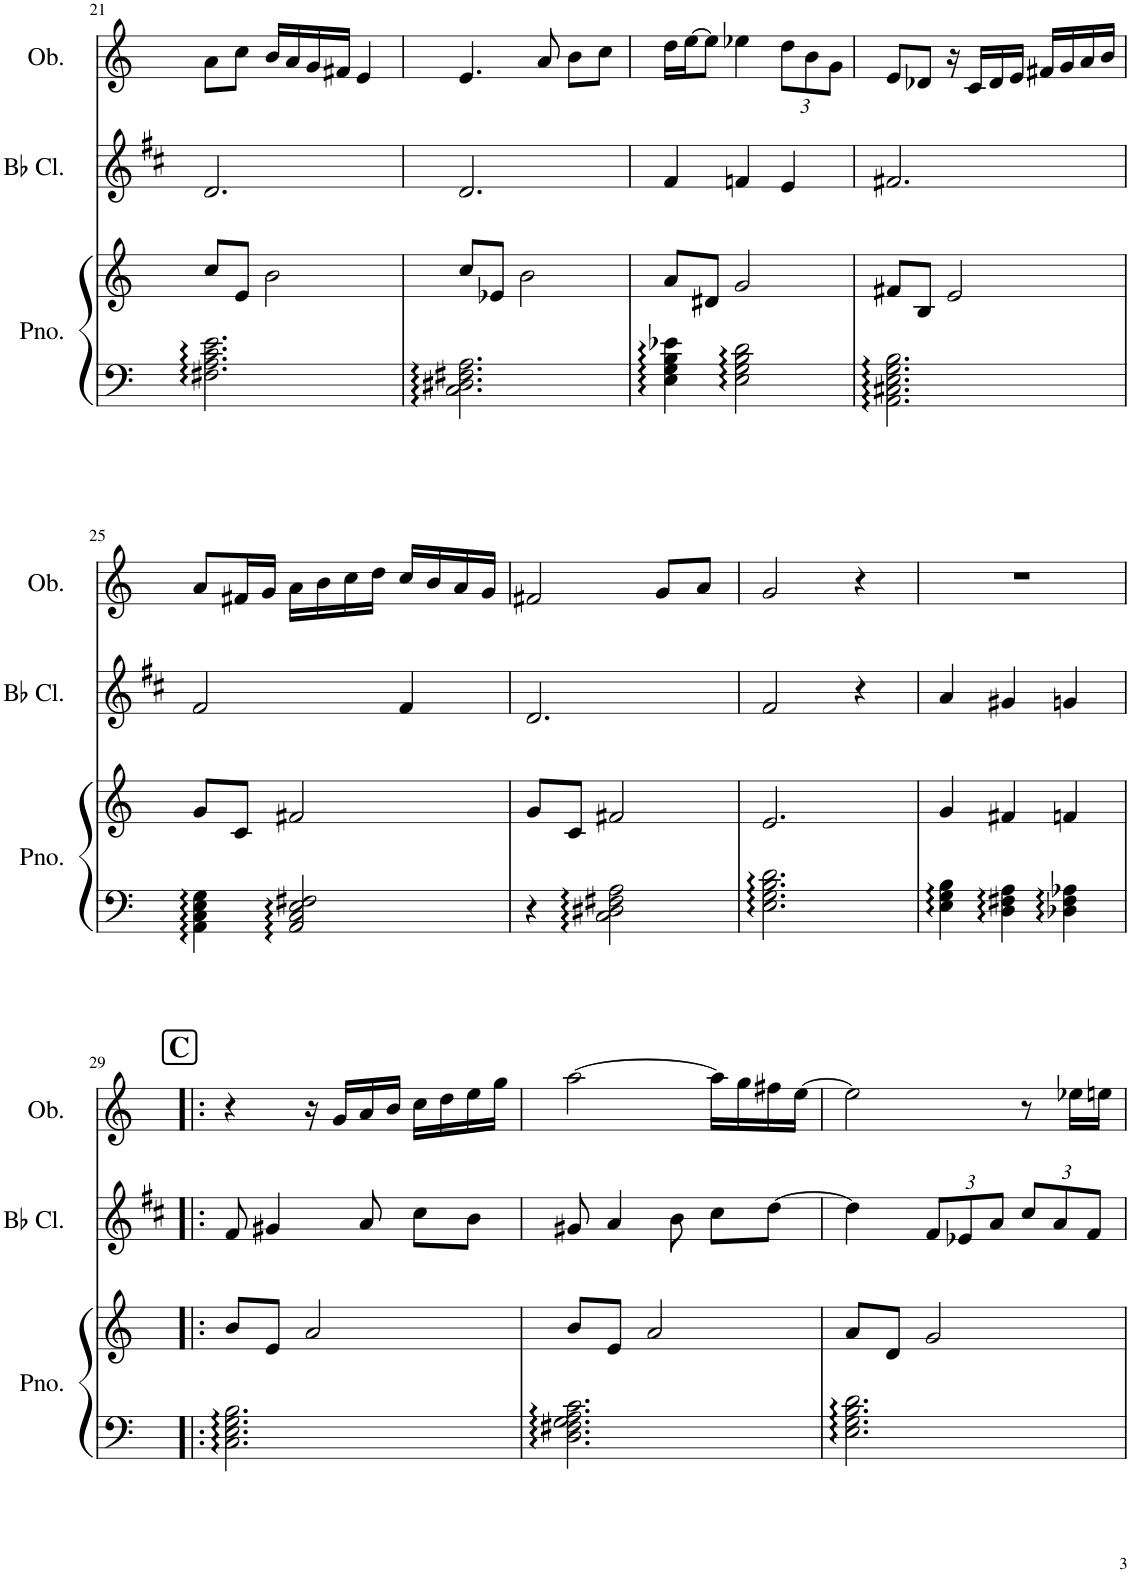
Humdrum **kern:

**kern	**kern	**kern	**kern
*part3	*part3	*part2	*part1
*staff4	*staff3	*staff2	*staff1
*I"Piano	*	*I"Bb Clarinet	*I"Oboe
*I'Pno.	*	*I'Bb Cl.	*I'Ob.
!!LO:PB:g=z
*clefF4	*clefG2	*clefG2	*clefG2
*	*	*Trd1c2	*
*k[]	*k[]	*k[f#c#]	*k[]
*M3/4	*M3/4	*M3/4	*M3/4
=21	=21	=21	=21
2.F#X\ 2.A\ 2.c\ 2.e\	8cc/L	2.d/	8a\L
.	8e/J	.	8cc\J
.	2b\	.	16b/LL
.	.	.	16a/
.	.	.	16g/
.	.	.	16f#X/JJ
.	.	.	4e/
=22	=22	=22	=22
2.C\ 2.D#X\ 2.F#X\ 2.A\	8cc/L	2.d/	4.e/
.	8e-X/J	.	.
.	2b\	.	.
.	.	.	8a/
.	.	.	8b\L
.	.	.	8cc\J
=23	=23	=23	=23
4E\ 4G\ 4B\ 4e-X\	8a/L	4f#/	16dd\LL
.	.	.	[16ee\J
.	8d#X/J	.	8ee\J]
2E\ 2G\ 2B\ 2d\	2g/	4fn/	4ee-X\
*	*	*	*Xbrackettup
.	.	4e/	12dd\L
.	.	.	12b\
.	.	.	12g\J
=24	=24	=24	=24
2.AA\ 2.C#X\ 2.E\ 2.G\ 2.B\	8f#X/L	2.f#X/	8e/L
.	8B/J	.	8d-X/J
.	2e/	.	16r
.	.	.	16c/LL
.	.	.	16d-/
.	.	.	16e/JJ
.	.	.	16f#X/LL
.	.	.	16g/
.	.	.	16a/
.	.	.	16b/JJ
!!LO:LB:g=z
=25	=25	=25	=25
4AA\ 4C\ 4E\ 4G\	8g/L	2f#/	8a/L
.	8c/J	.	16f#X/L
.	.	.	16g/JJ
2AA/ 2C/ 2E/ 2F#X/	2f#X/	.	16a\LL
.	.	.	16b\
.	.	.	16cc\
.	.	.	16dd\JJ
.	.	4f#/	16cc/LL
.	.	.	16b/
.	.	.	16a/
.	.	.	16g/JJ
=26	=26	=26	=26
4r	8g/L	2.d/	2f#X/
.	8c/J	.	.
2C\ 2D#X\ 2F#X\ 2A\	2f#X/	.	.
.	.	.	8g/L
.	.	.	8a/J
=27	=27	=27	=27
2.E\ 2.G\ 2.B\ 2.d\	2.e/	2f#/	2g/
.	.	4r	4r
=28	=28	=28	=28
4E\ 4G\ 4B\	4g/	4a/	2.r
4D\ 4F#X\ 4A\	4f#X/	4g#X/	.
4D-X\ 4F#\ 4A-X\	4fn/	4gn/	.
!!LO:LB:g=z
!!LO:REH:place=s1:a:B:cj:fs=14:t=C
=29!|:	=29!|:	=29!|:	=29!|:
2.C\ 2.E\ 2.G\ 2.B\	8b/L	8f#/	4r
.	8e/J	4g#X/	.
.	2a/	.	16r
.	.	.	16g/LL
.	.	8a/	16a/
.	.	.	16b/JJ
.	.	8cc#\L	16cc\LL
.	.	.	16dd\
.	.	8b\J	16ee\
.	.	.	16gg\JJ
=30	=30	=30	=30
2.D\ 2.F#X\ 2.G\ 2.A\ 2.c\	8b/L	8g#X/	[2aa\
.	8e/J	4a/	.
.	2a/	.	.
.	.	8b\	.
.	.	8cc#\L	16aa\LL]
.	.	.	16gg\
.	.	[8dd\J	16ff#X\
.	.	.	[16ee\JJ
=31	=31	=31	=31
2.E\ 2.G\ 2.B\ 2.d\	8a/L	4dd\]	2ee\]
.	8d/J	.	.
*	*	*Xbrackettup	*
.	2g/	12f#/L	.
.	.	12e-X/	.
.	.	12a/J	.
.	.	12cc#/L	8r
.	.	12a/	.
.	.	.	16ee-X\LL
.	.	12f#/J	.
.	.	.	16een\JJ
=	=	=	=
*-	*-	*-	*-
